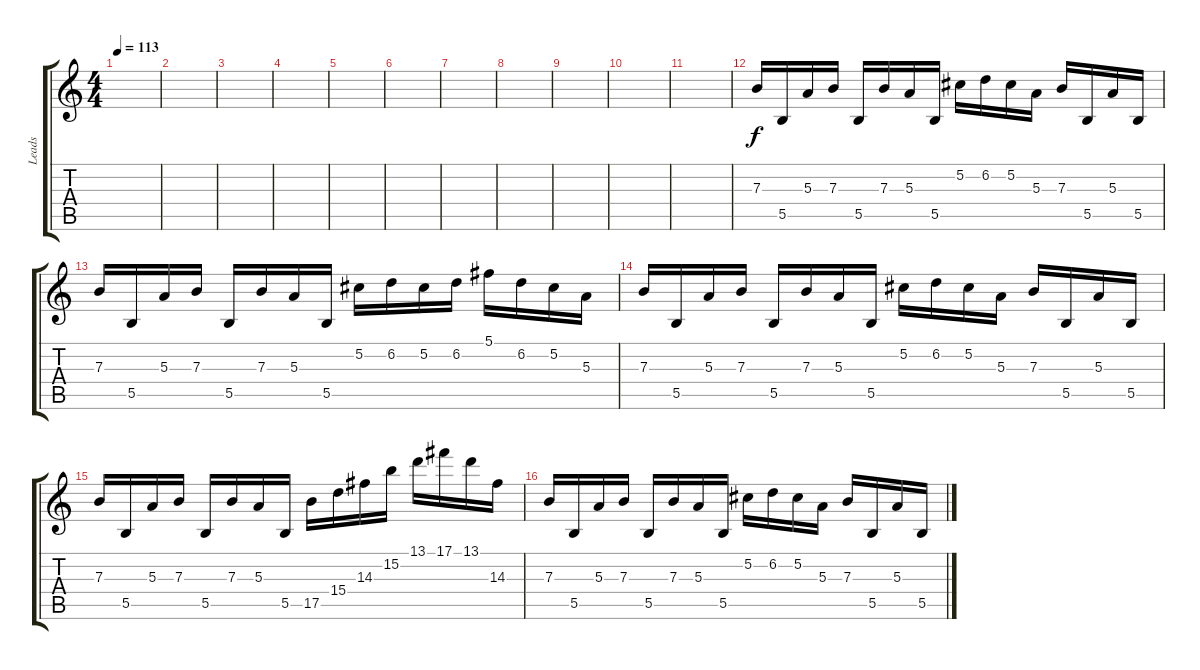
\track ("Leads" "Leads") {instrument overdrivenguitar}
\staff {score tabs}
\tuning (Db4 Ab3 E3 B2 Gb2 B1) {hide}
\ts (4 4)
\tempo 113
\clef g2
\ks c
|
|
|
|
|
|
|
|
|
|
|
7.3.16 5.5.16 5.3.16 7.3.16 5.5.16 7.3.16 5.3.16 5.5.16 5.2.16 6.2.16 5.2.16 5.3.16 7.3.16 5.5.16 5.3.16 5.5.16 |
7.3.16 5.5.16 5.3.16 7.3.16 5.5.16 7.3.16 5.3.16 5.5.16 5.2.16 6.2.16 5.2.16 6.2.16 5.1.16 6.2.16 5.2.16 5.3.16 |
7.3.16 5.5.16 5.3.16 7.3.16 5.5.16 7.3.16 5.3.16 5.5.16 5.2.16 6.2.16 5.2.16 5.3.16 7.3.16 5.5.16 5.3.16 5.5.16 |
7.3.16 5.5.16 5.3.16 7.3.16 5.5.16 7.3.16 5.3.16 5.5.16 17.5.16 15.4.16 14.3.16 15.2.16 13.1.16 17.1.16 13.1.16 14.3.16 |
7.3.16 5.5.16 5.3.16 7.3.16 5.5.16 7.3.16 5.3.16 5.5.16 5.2.16 6.2.16 5.2.16 5.3.16 7.3.16 5.5.16 5.3.16 5.5.16
